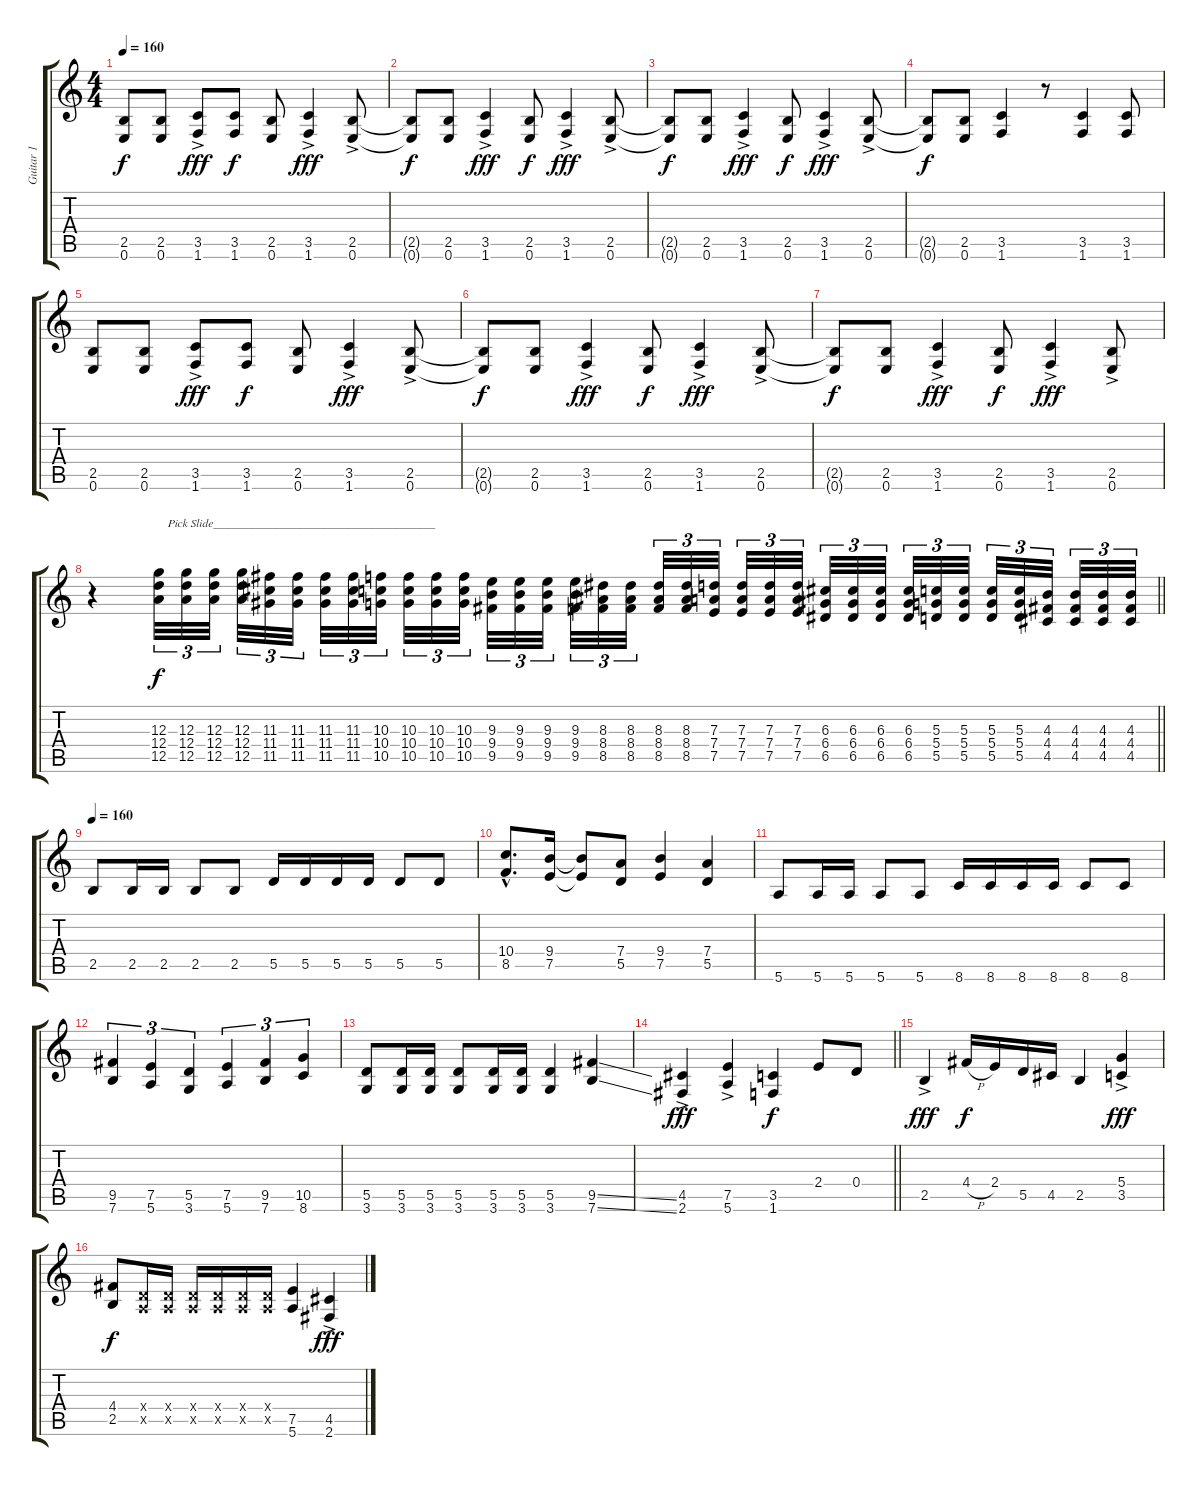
\track ("Guitar 1" "Guitar 1") {instrument distortionguitar}
\staff {score tabs}
\tuning (E4 B3 G3 D3 A2 E2) {hide}
\ts (4 4)
\tempo 160
\clef g2
\ks c
(2.5 0.6).8{dy f} (2.5 0.6).8 (3.5{ac} 1.6{ac}).8{dy fff} (3.5 1.6).8{dy f} (2.5 0.6).8 (3.5{ac} 1.6{ac}).4{dy fff} (2.5{ac} 0.6{ac}).8 |
(2.5{t} 0.6{t}).8{dy f} (2.5 0.6).8 (3.5{ac} 1.6{ac}).4{dy fff} (2.5 0.6).8{dy f} (3.5{ac} 1.6{ac}).4{dy fff} (2.5{ac} 0.6{ac}).8 |
(2.5{t} 0.6{t}).8{dy f} (2.5 0.6).8 (3.5{ac} 1.6{ac}).4{dy fff} (2.5 0.6).8{dy f} (3.5{ac} 1.6{ac}).4{dy fff} (2.5{ac} 0.6{ac}).8 |
(2.5{t} 0.6{t}).8{dy f} (2.5 0.6).8 (3.5 1.6).4 r.8 (3.5 1.6).4 (3.5 1.6).8 |
(2.5 0.6).8 (2.5 0.6).8 (3.5{ac} 1.6{ac}).8{dy fff} (3.5 1.6).8{dy f} (2.5 0.6).8 (3.5{ac} 1.6{ac}).4{dy fff} (2.5{ac} 0.6{ac}).8 |
(2.5{t} 0.6{t}).8{dy f} (2.5 0.6).8 (3.5{ac} 1.6{ac}).4{dy fff} (2.5 0.6).8{dy f} (3.5{ac} 1.6{ac}).4{dy fff} (2.5{ac} 0.6{ac}).8 |
(2.5{t} 0.6{t}).8{dy f} (2.5 0.6).8 (3.5{ac} 1.6{ac}).4{dy fff} (2.5 0.6).8{dy f} (3.5{ac} 1.6{ac}).4{dy fff} (2.5{ac} 0.6{ac}).8 |
\barLineRight lightlight
r.4 (12.3 12.4 12.5).32{tu (3 2) txt "   Pick Slide_____________________________________" dy f volume 16 instrument guitarfretnoise} (12.3 12.4 12.5).32{tu (3 2)} (12.3 12.4 12.5).32{tu (3 2)} (12.3 12.4 12.5).32{tu (3 2)} (11.3 11.4 11.5).32{tu (3 2)} (11.3 11.4 11.5).32{tu (3 2)} (11.3 11.4 11.5).32{tu (3 2)} (11.3 11.4 11.5).32{tu (3 2)} (10.3 10.4 10.5).32{tu (3 2)} (10.3 10.4 10.5).32{tu (3 2)} (10.3 10.4 10.5).32{tu (3 2)} (10.3 10.4 10.5).32{tu (3 2)} (9.3 9.4 9.5).32{tu (3 2)} (9.3 9.4 9.5).32{tu (3 2)} (9.3 9.4 9.5).32{tu (3 2)} (9.3 9.4 9.5).32{tu (3 2)} (8.3 8.4 8.5).32{tu (3 2)} (8.3 8.4 8.5).32{tu (3 2)} (8.3 8.4 8.5).32{tu (3 2)} (8.3 8.4 8.5).32{tu (3 2)} (7.3 7.4 7.5).32{tu (3 2)} (7.3 7.4 7.5).32{tu (3 2)} (7.3 7.4 7.5).32{tu (3 2)} (7.3 7.4 7.5).32{tu (3 2)} (6.3 6.4 6.5).32{tu (3 2)} (6.3 6.4 6.5).32{tu (3 2)} (6.3 6.4 6.5).32{tu (3 2)} (6.3 6.4 6.5).32{tu (3 2)} (5.3 5.4 5.5).32{tu (3 2)} (5.3 5.4 5.5).32{tu (3 2)} (5.3 5.4 5.5).32{tu (3 2)} (5.3 5.4 5.5).32{tu (3 2)} (4.3 4.4 4.5).32{tu (3 2)} (4.3 4.4 4.5).32{tu (3 2)} (4.3 4.4 4.5).32{tu (3 2)} (4.3 4.4 4.5).32{tu (3 2) volume 13} |
\tempo 160
2.5.8{instrument overdrivenguitar} 2.5.16 2.5.16 2.5.8 2.5.8 5.5.16 5.5.16 5.5.16 5.5.16 5.5.8 5.5.8 |
(10.4{hac} 8.5{hac}).8{d} (9.4 7.5).16 (9.4{t} 7.5{t}).8 (7.4 5.5).8 (9.4 7.5).4 (7.4 5.5).4 |
5.6.8 5.6.16 5.6.16 5.6.8 5.6.8 8.6.16 8.6.16 8.6.16 8.6.16 8.6.8 8.6.8 |
(9.5 7.6).4{tu (3 2)} (7.5 5.6).4{tu (3 2)} (5.5 3.6).4{tu (3 2)} (7.5 5.6).4{tu (3 2)} (9.5 7.6).4{tu (3 2)} (10.5 8.6).4{tu (3 2)} |
(5.5 3.6).8 (5.5 3.6).16 (5.5 3.6).16 (5.5 3.6).8 (5.5 3.6).16 (5.5 3.6).16 (5.5 3.6).4 (9.5{ss} 7.6{ss}).4 |
\barLineRight lightlight
(4.5{ac} 2.6{ac}).4{dy fff} (7.5{ac} 5.6{ac}).4 (3.5 1.6).4{dy f} 2.4.8 0.4.8 |
2.5{ac}.4{dy fff} 4.4{h}.16{dy f} 2.4.16 5.5.16 4.5.16 2.5.4 (5.4{ac} 3.5{ac}).4{dy fff} |
(4.4 2.5).8{dy f} (0.4{x} 0.5{x}).16 (0.4{x} 0.5{x}).16 (0.4{x} 0.5{x}).16 (0.4{x} 0.5{x}).16 (0.4{x} 0.5{x}).16 (0.4{x} 0.5{x}).16 (7.5 5.6).4 (4.5{ac} 2.6{ac}).4{dy fff}
